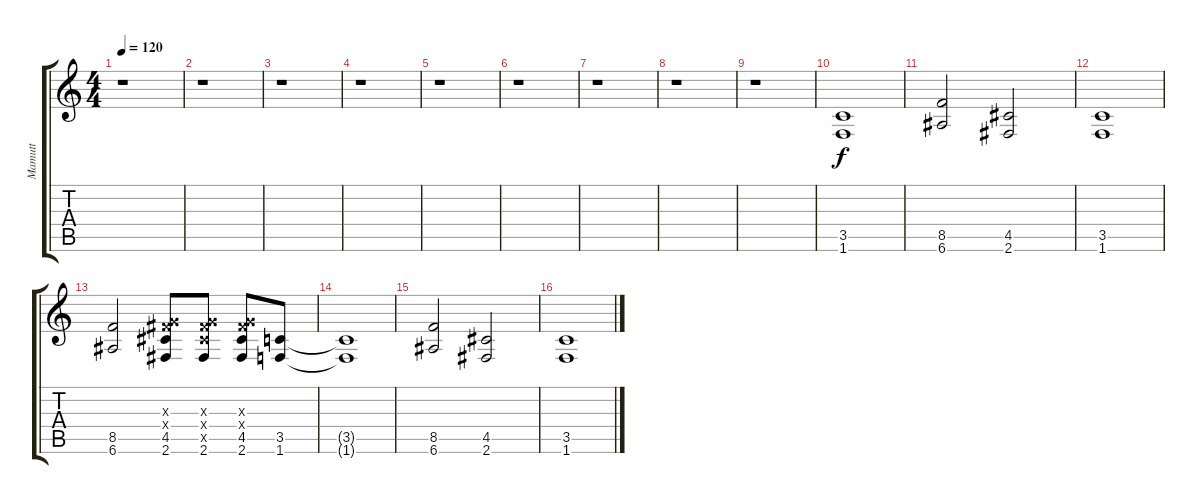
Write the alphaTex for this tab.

\track ("Mamutt" "Mamutt") {instrument distortionguitar}
\staff {score tabs}
\tuning (E4 B3 G3 D3 A2 E2) {hide}
\ts (4 4)
\tempo 120
\clef g2
\ks c
r.1{dy ff} |
r.1 |
r.1 |
r.1 |
r.1 |
r.1 |
r.1 |
r.1 |
r.1 |
(3.5 1.6).1{dy f} |
(8.5 6.6).2 (4.5 2.6).2 |
(3.5 1.6).1 |
(8.5 6.6).2 (0.3{x} 4.4{x} 4.5 2.6).8 (0.3{x} 4.4{x} 4.5{x} 2.6).8 (0.3{x} 4.4{x} 4.5 2.6).8 (3.5 1.6).8 |
(3.5{t} 1.6{t}).1 |
(8.5 6.6).2 (4.5 2.6).2 |
(3.5 1.6).1
